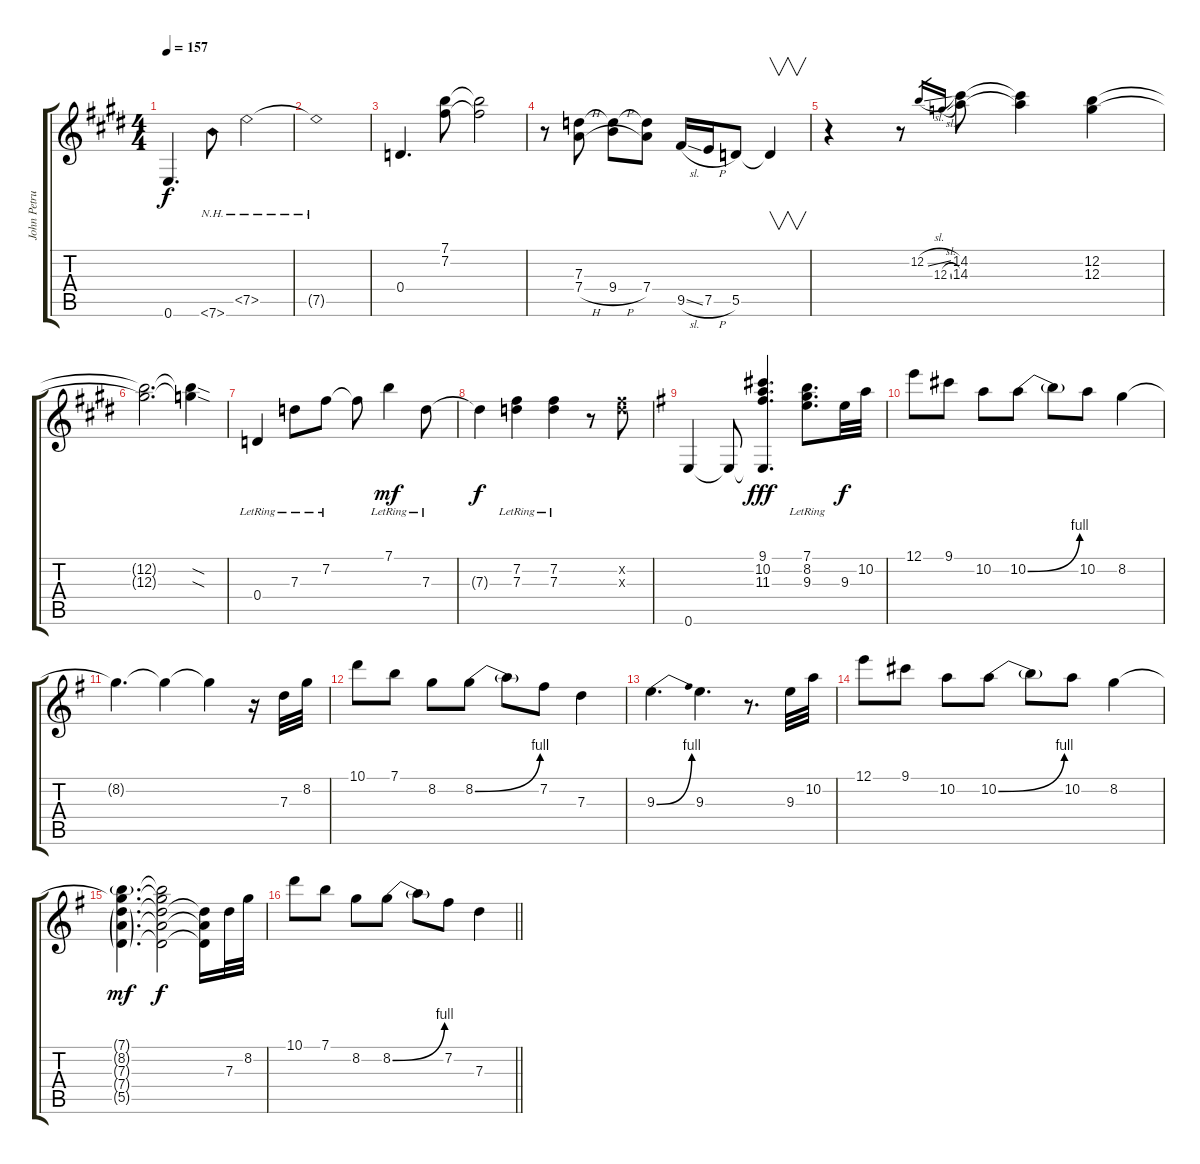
\track ("John Petrucci" "John Petru") {instrument overdrivenguitar}
\staff {score tabs}
\tuning (E4 B3 G3 D3 A2 E2) {hide}
\ts (4 4)
\tempo 157
\clef g2
\ks e
0.6.4{d dy f} 7.6{nh}.8 7.5{nh}.2 |
\ks c#minor
7.5{nh t}.1 |
0.4.4{d} (7.1 7.2).8 (7.1{t} 7.2{t}).2 |
r.8 (7.3 7.4{h}).8 (7.3{t} 9.4{h}).8 (7.3{t} 7.4).8 9.5{sl}.16 7.5{h}.16 5.5.8 5.5{t}.4{v} |
\ks e
r.4 r.8 12.2{sl}.16{gr} 12.3{sl}.16{gr} (14.2 14.3).8 (14.2{t} 14.3{t}).4 (12.2 12.3).4 |
\ks c#minor
(12.2{t} 12.3{t}).2{d} (12.2{sod t} 12.3{sod t}).4 |
\ks e
0.4{lr}.4 7.3{lr}.8 7.2{lr}.8 7.2{t}.8{instrument overdrivenguitar} 7.1{lr}.4{dy mf} 7.3{lr}.8 |
\ks c#minor
7.3{t}.4{dy f} (7.2{lr} 7.3{lr}).4 (7.2{lr} 7.3{lr}).4 r.8 (7.2{x} 7.3{x}).8 |
\ks g
0.6.4 0.6{t}.8 (9.1 10.2 11.3 0.6{t}).4{d dy fff} (7.1 8.2{lr} 9.3{lr}).8{d} 9.3.32{dy f} 10.2.32 |
12.1.8 9.1.8 10.2.8 10.2{be (bend 0 0 60 4)}.8 10.2{t}.8 10.2.8 8.2.4 |
8.2{t}.4{d} 8.2{t}.4 8.2{t}.4 r.16 7.3.32 8.2.32 |
10.1.8 7.1.8 8.2.8 8.2{be (bend 0 0 60 4)}.8 8.2{t}.8 7.2.8 7.3.4 |
9.3{be (bend 0 0 60 4)}.4{d} 9.3.4{d} r.8{d} 9.3.32 10.2.32 |
12.1.8 9.1.8 10.2.8 10.2{be (bend 0 0 60 4)}.8 10.2{t}.8 10.2.8 8.2.4 |
(7.1{g} 8.2{t} 7.3{g} 7.4{g} 5.5{g}).4{d dy mf} (7.1{t} 8.2{t} 7.3{t} 7.4{t} 5.5{t}).2{dy f} (7.3{t} 7.4{t} 5.5{t}).16 7.3.32 8.2.32 |
\barLineRight lightlight
10.1.8 7.1.8 8.2.8 8.2{be (bend 0 0 60 4)}.8 8.2{t}.8 7.2.8 7.3.4
